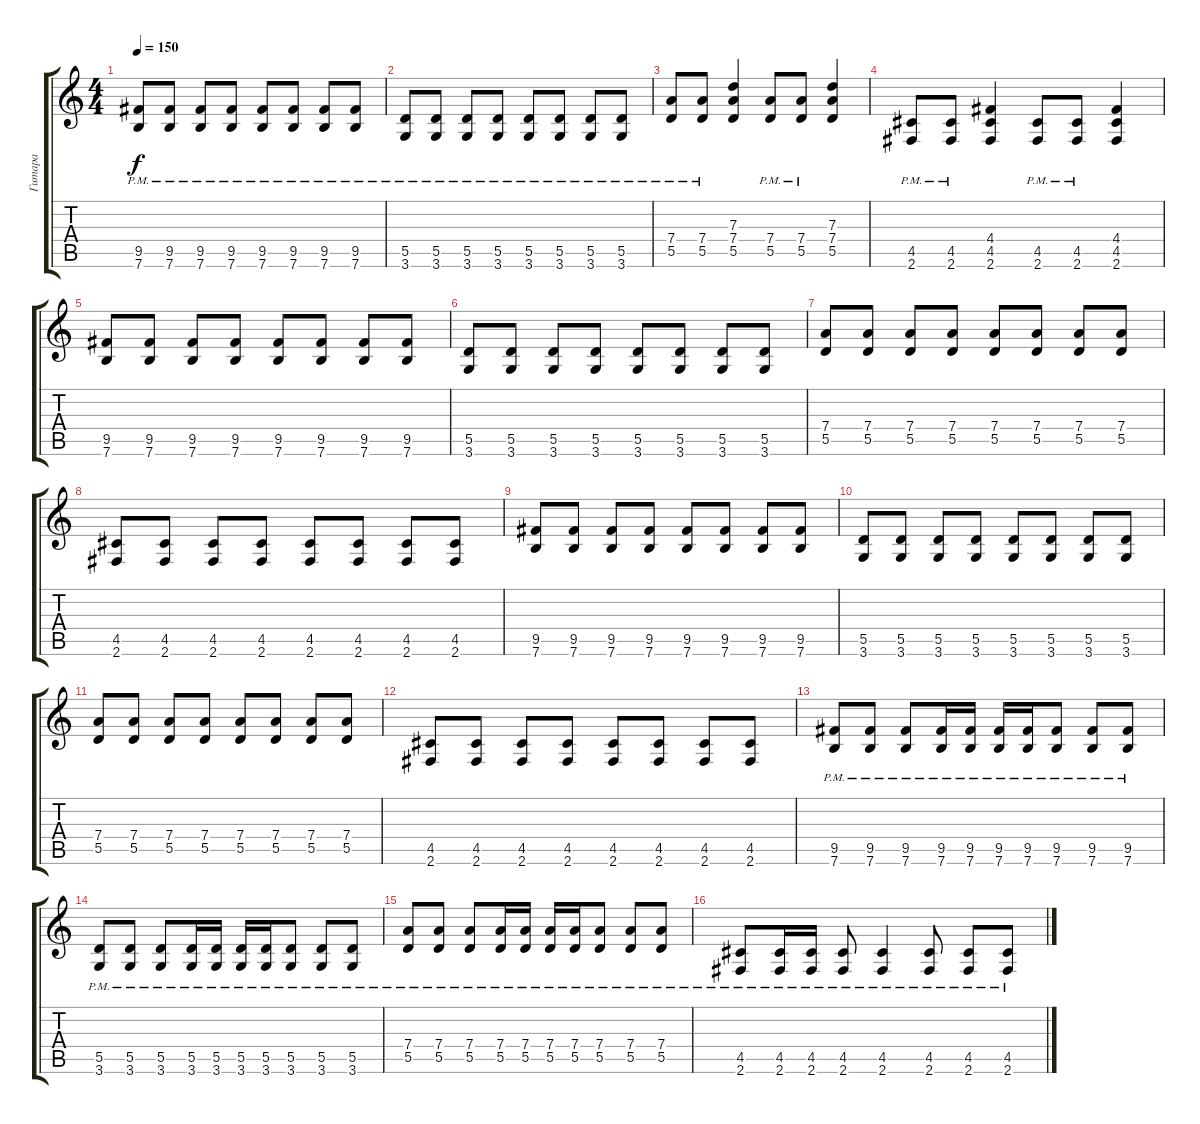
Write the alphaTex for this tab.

\track ("Гитара" "Гитара") {instrument distortionguitar}
\staff {score tabs}
\tuning (E4 B3 G3 D3 A2 E2) {hide}
\ts (4 4)
\tempo 150
\clef g2
\ks c
(9.5{pm} 7.6{pm}).8{dy f} (9.5{pm} 7.6{pm}).8 (9.5{pm} 7.6{pm}).8 (9.5{pm} 7.6{pm}).8 (9.5{pm} 7.6{pm}).8 (9.5{pm} 7.6{pm}).8 (9.5{pm} 7.6{pm}).8 (9.5{pm} 7.6{pm}).8 |
(5.5{pm} 3.6{pm}).8 (5.5{pm} 3.6{pm}).8 (5.5{pm} 3.6{pm}).8 (5.5{pm} 3.6{pm}).8 (5.5{pm} 3.6{pm}).8 (5.5{pm} 3.6{pm}).8 (5.5{pm} 3.6{pm}).8 (5.5{pm} 3.6{pm}).8 |
(7.4{pm} 5.5{pm}).8 (7.4{pm} 5.5{pm}).8 (7.3 7.4 5.5).4 (7.4{pm} 5.5{pm}).8 (7.4{pm} 5.5{pm}).8 (7.3 7.4 5.5).4 |
(4.5{pm} 2.6{pm}).8 (4.5{pm} 2.6{pm}).8 (4.4 4.5 2.6).4 (4.5{pm} 2.6{pm}).8 (4.5{pm} 2.6{pm}).8 (4.4 4.5 2.6).4 |
(9.5 7.6).8 (9.5 7.6).8 (9.5 7.6).8 (9.5 7.6).8 (9.5 7.6).8 (9.5 7.6).8 (9.5 7.6).8 (9.5 7.6).8 |
(5.5 3.6).8 (5.5 3.6).8 (5.5 3.6).8 (5.5 3.6).8 (5.5 3.6).8 (5.5 3.6).8 (5.5 3.6).8 (5.5 3.6).8 |
(7.4 5.5).8 (7.4 5.5).8 (7.4 5.5).8 (7.4 5.5).8 (7.4 5.5).8 (7.4 5.5).8 (7.4 5.5).8 (7.4 5.5).8 |
(4.5 2.6).8 (4.5 2.6).8 (4.5 2.6).8 (4.5 2.6).8 (4.5 2.6).8 (4.5 2.6).8 (4.5 2.6).8 (4.5 2.6).8 |
(9.5 7.6).8 (9.5 7.6).8 (9.5 7.6).8 (9.5 7.6).8 (9.5 7.6).8 (9.5 7.6).8 (9.5 7.6).8 (9.5 7.6).8 |
(5.5 3.6).8 (5.5 3.6).8 (5.5 3.6).8 (5.5 3.6).8 (5.5 3.6).8 (5.5 3.6).8 (5.5 3.6).8 (5.5 3.6).8 |
(7.4 5.5).8 (7.4 5.5).8 (7.4 5.5).8 (7.4 5.5).8 (7.4 5.5).8 (7.4 5.5).8 (7.4 5.5).8 (7.4 5.5).8 |
(4.5 2.6).8 (4.5 2.6).8 (4.5 2.6).8 (4.5 2.6).8 (4.5 2.6).8 (4.5 2.6).8 (4.5 2.6).8 (4.5 2.6).8 |
(9.5{pm} 7.6{pm}).8 (9.5{pm} 7.6{pm}).8 (9.5{pm} 7.6{pm}).8 (9.5{pm} 7.6{pm}).16 (9.5{pm} 7.6{pm}).16 (9.5{pm} 7.6{pm}).16 (9.5{pm} 7.6{pm}).16 (9.5{pm} 7.6{pm}).8 (9.5{pm} 7.6{pm}).8 (9.5{pm} 7.6{pm}).8 |
(5.5{pm} 3.6{pm}).8 (5.5{pm} 3.6{pm}).8 (5.5{pm} 3.6{pm}).8 (5.5{pm} 3.6{pm}).16 (5.5{pm} 3.6{pm}).16 (5.5{pm} 3.6{pm}).16 (5.5{pm} 3.6{pm}).16 (5.5{pm} 3.6{pm}).8 (5.5{pm} 3.6{pm}).8 (5.5{pm} 3.6{pm}).8 |
(7.4{pm} 5.5{pm}).8 (7.4{pm} 5.5{pm}).8 (7.4{pm} 5.5{pm}).8 (7.4{pm} 5.5{pm}).16 (7.4{pm} 5.5{pm}).16 (7.4{pm} 5.5{pm}).16 (7.4{pm} 5.5{pm}).16 (7.4{pm} 5.5{pm}).8 (7.4{pm} 5.5{pm}).8 (7.4{pm} 5.5{pm}).8 |
(4.5{pm} 2.6{pm}).8 (4.5{pm} 2.6{pm}).16 (4.5{pm} 2.6{pm}).16 (4.5{pm} 2.6{pm}).8 (4.5{pm} 2.6{pm}).4 (4.5{pm} 2.6{pm}).8 (4.5{pm} 2.6{pm}).8 (4.5{pm} 2.6{pm}).8
